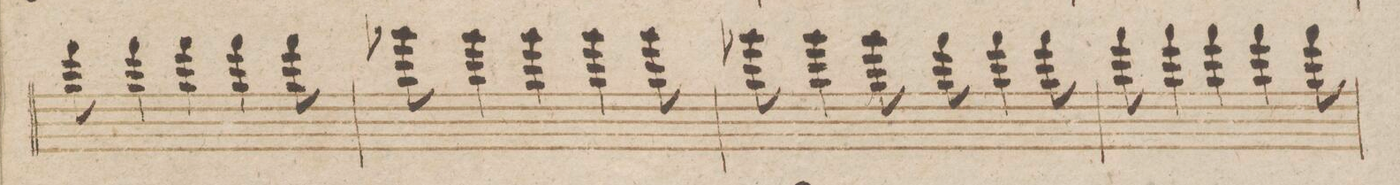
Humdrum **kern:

**kern	**dynam
*I"Violino 1mo	*
*clefG2	*
*k[b-]	*
*met(c)	*
*M4/4	*
8fff\	.
4fff\	.
4fff\	.
4fff\	.
8fff\	.
=205	=205
8ggg-X\	.
4ggg-\	.
4ggg-\	.
4ggg-\	.
8ggg-\	.
=206	=206
8ggg-X\	.
4ggg-\	.
8ggg-\	.
8fff\	.
4fff\	.
8fff\	.
=207	=207
8fff\	.
4fff\	.
4fff\	.
4fff\	.
8fff\	.
=208	=208
*-	*-
